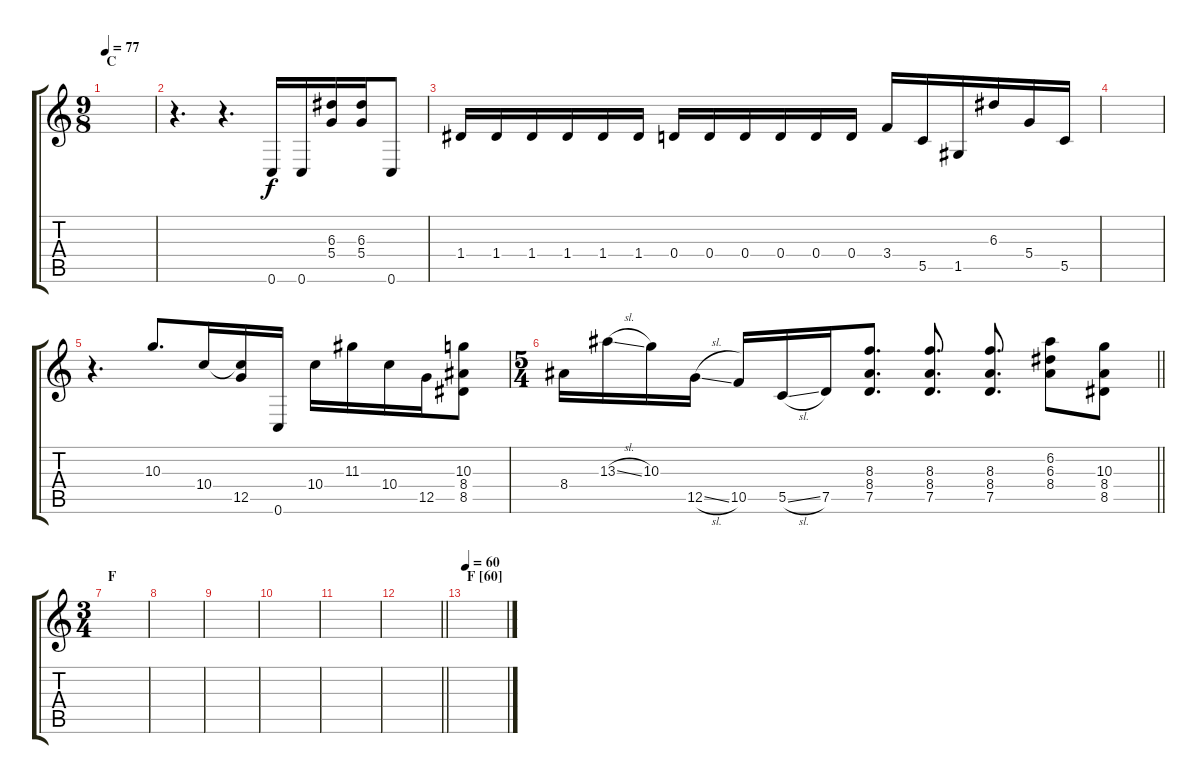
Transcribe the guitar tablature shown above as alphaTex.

\track "" {instrument overdrivenguitar}
\staff {score tabs}
\tuning (G4 E4 A3 D3 G2 C2) {hide}
\ts (9 8)
\section ("" "C")
\tempo 77
\clef g2
\ks c
|
r.4{d} r.4{d} 0.6.16 0.6.16 (6.3 5.4).16 (6.3 5.4).16 0.6.8 |
1.4.16 1.4.16 1.4.16 1.4.16 1.4.16 1.4.16 0.4.16 0.4.16 0.4.16 0.4.16 0.4.16 0.4.16 3.4.16 5.5.16 1.5.16 6.3.16 5.4.16 5.5.16 |
|
r.4{d} 10.3.8{d} 10.4.16 (10.4{t} 12.5).16 0.6.16 10.4.16 11.3.16 10.4.16 12.5.16 (10.3 8.4 8.5).8 |
\ts (5 4)
\barLineRight lightlight
8.4.16 13.3{sl}.16 10.3.16 12.5{sl}.16 10.5.16 5.5{sl}.16 7.5.16 (8.3 8.4 7.5).8{d} (8.3 8.4 7.5).8{d} (8.3 8.4 7.5).8{d} (6.2 6.3 8.4).8 (10.3 8.4 8.5).8 |
\ts (3 4)
\section ("" "F")
|
|
|
|
|
\barLineRight lightlight
|
\section ("" "F [60]")
\tempo 60
